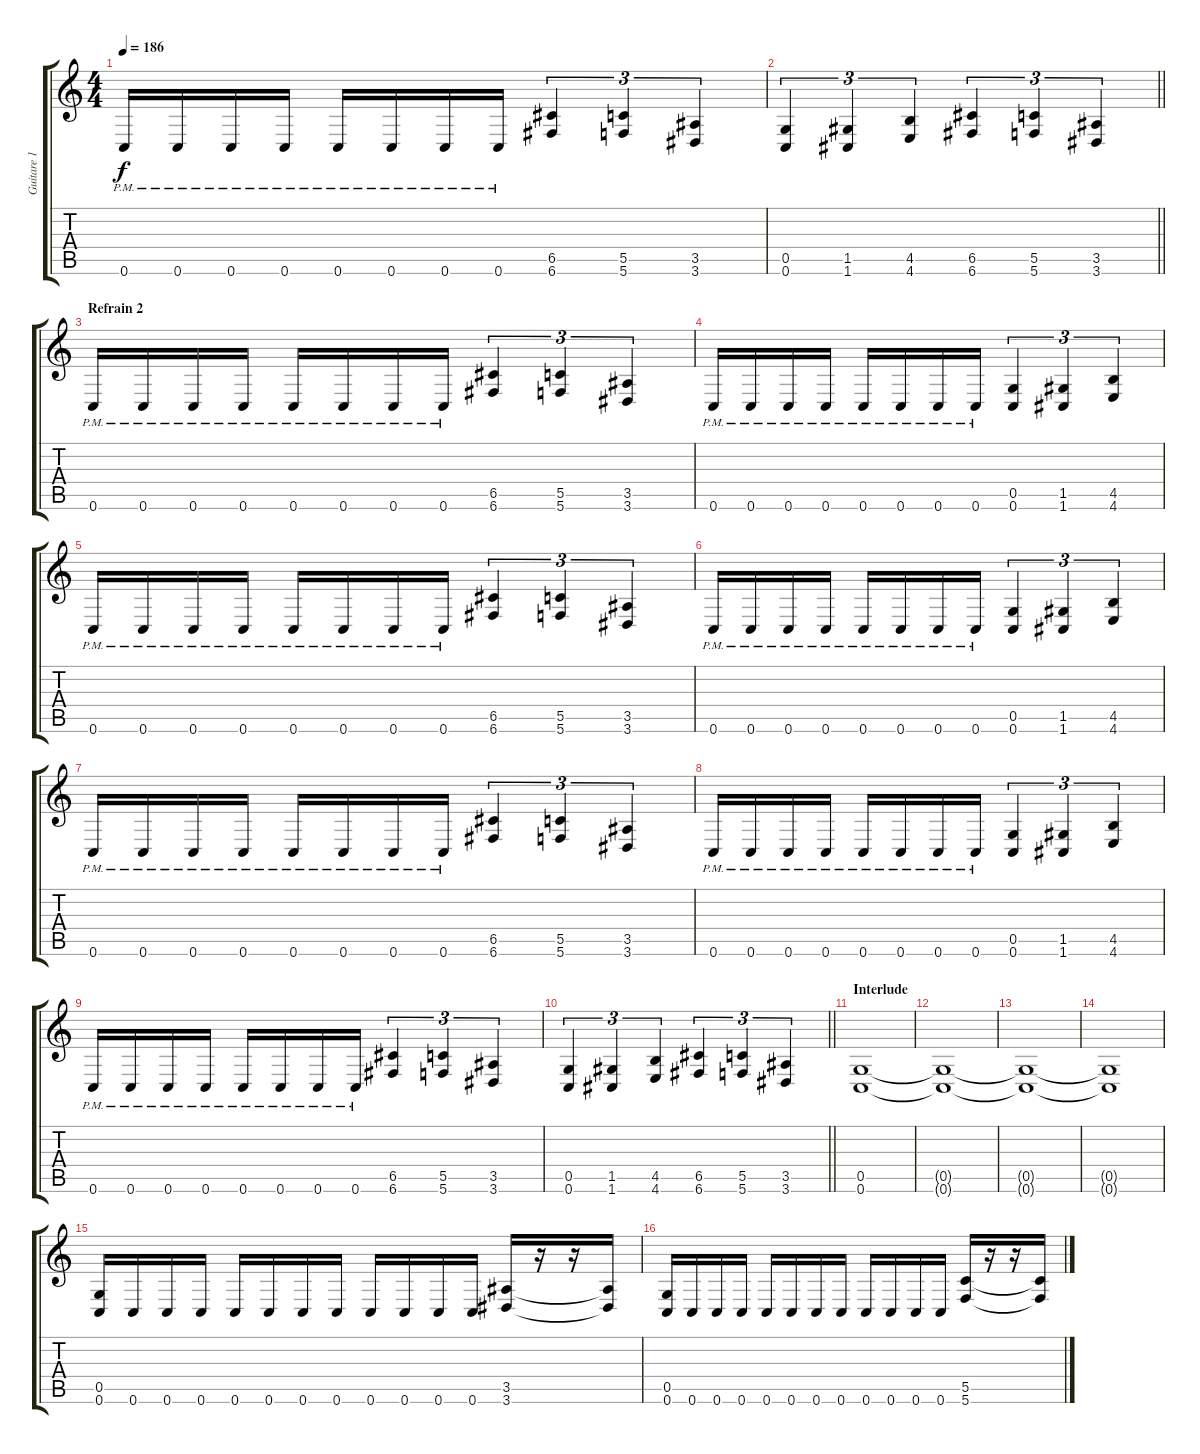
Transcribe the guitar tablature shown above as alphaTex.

\track ("Guitare 1" "Guitare 1") {instrument distortionguitar}
\staff {score tabs}
\tuning (D4 A3 F3 C3 G2 C2) {hide}
\ts (4 4)
\tempo 186
\clef g2
\ks c
0.6{pm}.16{dy f} 0.6{pm}.16 0.6{pm}.16 0.6{pm}.16 0.6{pm}.16 0.6{pm}.16 0.6{pm}.16 0.6{pm}.16 (6.5 6.6).4{tu (3 2)} (5.5 5.6).4{tu (3 2)} (3.5 3.6).4{tu (3 2)} |
\barLineRight lightlight
(0.5 0.6).4{tu (3 2)} (1.5 1.6).4{tu (3 2)} (4.5 4.6).4{tu (3 2)} (6.5 6.6).4{tu (3 2)} (5.5 5.6).4{tu (3 2)} (3.5 3.6).4{tu (3 2)} |
\section ("" "Refrain 2")
0.6{pm}.16 0.6{pm}.16 0.6{pm}.16 0.6{pm}.16 0.6{pm}.16 0.6{pm}.16 0.6{pm}.16 0.6{pm}.16 (6.5 6.6).4{tu (3 2)} (5.5 5.6).4{tu (3 2)} (3.5 3.6).4{tu (3 2)} |
0.6{pm}.16 0.6{pm}.16 0.6{pm}.16 0.6{pm}.16 0.6{pm}.16 0.6{pm}.16 0.6{pm}.16 0.6{pm}.16 (0.5 0.6).4{tu (3 2)} (1.5 1.6).4{tu (3 2)} (4.5 4.6).4{tu (3 2)} |
0.6{pm}.16 0.6{pm}.16 0.6{pm}.16 0.6{pm}.16 0.6{pm}.16 0.6{pm}.16 0.6{pm}.16 0.6{pm}.16 (6.5 6.6).4{tu (3 2)} (5.5 5.6).4{tu (3 2)} (3.5 3.6).4{tu (3 2)} |
0.6{pm}.16 0.6{pm}.16 0.6{pm}.16 0.6{pm}.16 0.6{pm}.16 0.6{pm}.16 0.6{pm}.16 0.6{pm}.16 (0.5 0.6).4{tu (3 2)} (1.5 1.6).4{tu (3 2)} (4.5 4.6).4{tu (3 2)} |
0.6{pm}.16 0.6{pm}.16 0.6{pm}.16 0.6{pm}.16 0.6{pm}.16 0.6{pm}.16 0.6{pm}.16 0.6{pm}.16 (6.5 6.6).4{tu (3 2)} (5.5 5.6).4{tu (3 2)} (3.5 3.6).4{tu (3 2)} |
0.6{pm}.16 0.6{pm}.16 0.6{pm}.16 0.6{pm}.16 0.6{pm}.16 0.6{pm}.16 0.6{pm}.16 0.6{pm}.16 (0.5 0.6).4{tu (3 2)} (1.5 1.6).4{tu (3 2)} (4.5 4.6).4{tu (3 2)} |
0.6{pm}.16 0.6{pm}.16 0.6{pm}.16 0.6{pm}.16 0.6{pm}.16 0.6{pm}.16 0.6{pm}.16 0.6{pm}.16 (6.5 6.6).4{tu (3 2)} (5.5 5.6).4{tu (3 2)} (3.5 3.6).4{tu (3 2)} |
\barLineRight lightlight
(0.5 0.6).4{tu (3 2)} (1.5 1.6).4{tu (3 2)} (4.5 4.6).4{tu (3 2)} (6.5 6.6).4{tu (3 2)} (5.5 5.6).4{tu (3 2)} (3.5 3.6).4{tu (3 2)} |
\section ("" "Interlude")
(0.5 0.6).1 |
(0.5{t} 0.6{t}).1 |
(0.5{t} 0.6{t}).1 |
(0.5{t} 0.6{t}).1 |
(0.5 0.6).16 0.6.16 0.6.16 0.6.16 0.6.16 0.6.16 0.6.16 0.6.16 0.6.16 0.6.16 0.6.16 0.6.16 (3.5 3.6).16 r.16 r.16 (3.5{t} 3.6{t}).16 |
(0.5 0.6).16 0.6.16 0.6.16 0.6.16 0.6.16 0.6.16 0.6.16 0.6.16 0.6.16 0.6.16 0.6.16 0.6.16 (5.5 5.6).16 r.16 r.16 (5.5{t} 5.6{t}).16
